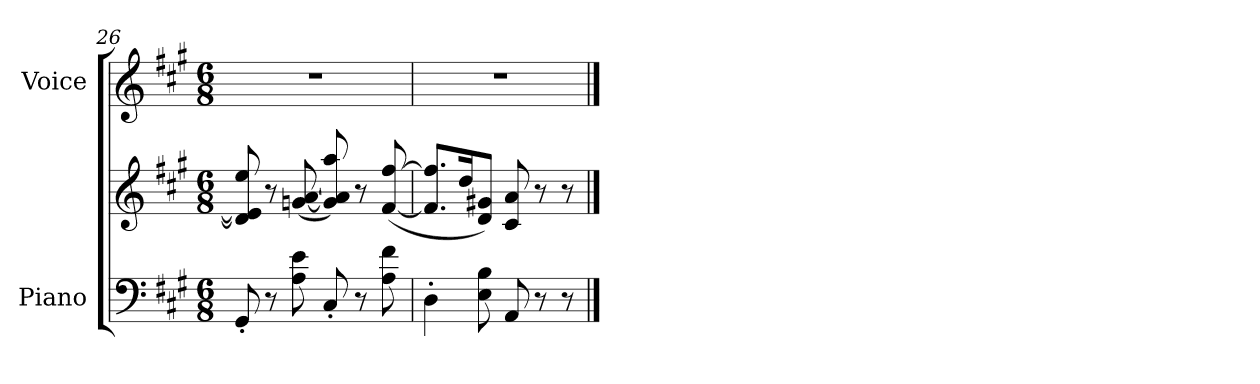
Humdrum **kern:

**kern	**kern	**kern
*part2	*part2	*part1
*staff3	*staff2	*staff1
*I"Piano	*	*I"Voice
*I'Pno	*	*
!!LO:LB:g=z
*clefF4	*clefG2	*clefG2
*k[f#c#g#]	*k[f#c#g#]	*k[f#c#g#]
*M6/8	*M6/8	*M6/8
=26	=26	=26
8GG#'</	8d/] 8e/] 8ee/	2.r
8r	8r	.
8A\ 8e\	([8gn/ [8a/	.
8C#'</	8g/] 8a/] 8aa/)	.
8r	8r	.
8A\ 8f#\	(>[<8f#/ [8ff#/	.
=27	=27	=27
4D'<\	8.f#/] 8.ff#/]L	2.r
.	16dd/K	.
8E\ 8B\	8d/ 8g#X/J)	.
8AA/	8c#/ 8a/	.
8r	8r	.
8r	8r	.
==	==	==
*-	*-	*-
